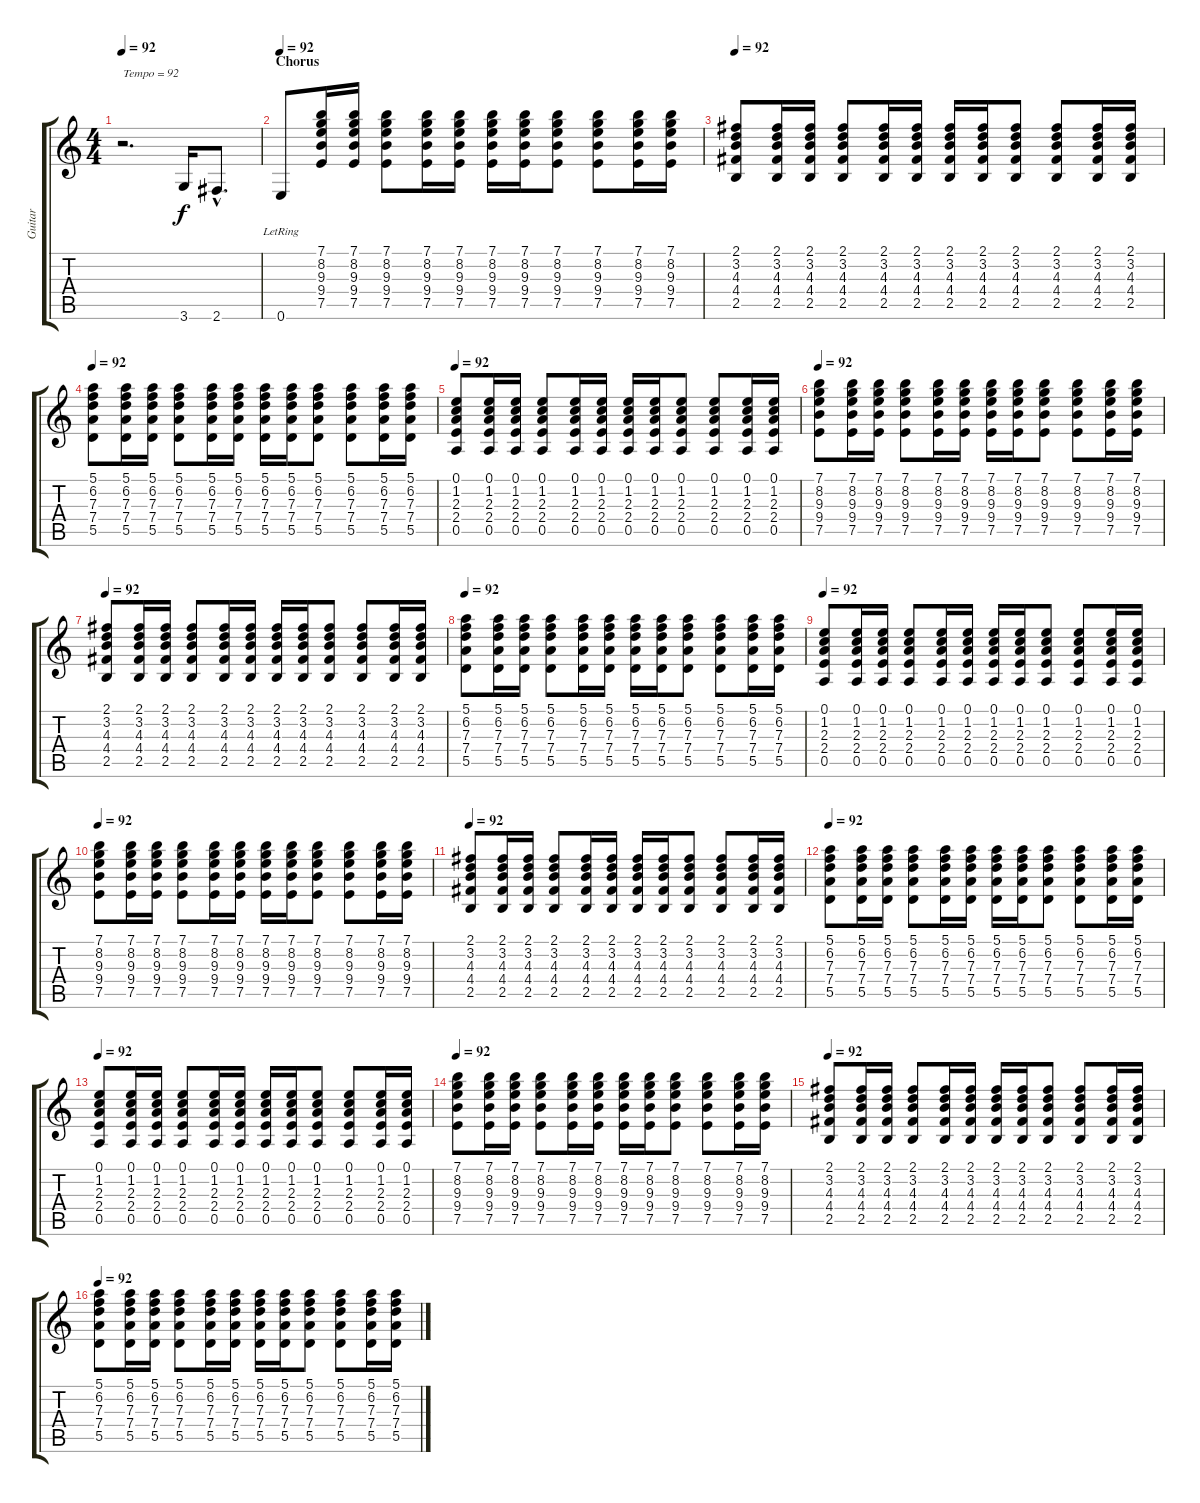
\track ("Guitar" "Guitar") {instrument distortionguitar}
\staff {score tabs}
\tuning (E4 B3 G3 D3 A2 E2) {hide}
\ts (4 4)
\tempo 92
\clef g2
\ks c
r.2{d txt "Tempo = 92" dy f} 3.6.16 2.6{hac}.8{d} |
\section ("" "Chorus")
\tempo 92
0.6{lr}.8 (7.1 8.2 9.3 9.4 7.5).16 (7.1 8.2 9.3 9.4 7.5).16 (7.1 8.2 9.3 9.4 7.5).8 (7.1 8.2 9.3 9.4 7.5).16 (7.1 8.2 9.3 9.4 7.5).16 (7.1 8.2 9.3 9.4 7.5).16 (7.1 8.2 9.3 9.4 7.5).16 (7.1 8.2 9.3 9.4 7.5).8 (7.1 8.2 9.3 9.4 7.5).8 (7.1 8.2 9.3 9.4 7.5).16 (7.1 8.2 9.3 9.4 7.5).16 |
\tempo 92
(2.1 3.2 4.3 4.4 2.5).8 (2.1 3.2 4.3 4.4 2.5).16 (2.1 3.2 4.3 4.4 2.5).16 (2.1 3.2 4.3 4.4 2.5).8 (2.1 3.2 4.3 4.4 2.5).16 (2.1 3.2 4.3 4.4 2.5).16 (2.1 3.2 4.3 4.4 2.5).16 (2.1 3.2 4.3 4.4 2.5).16 (2.1 3.2 4.3 4.4 2.5).8 (2.1 3.2 4.3 4.4 2.5).8 (2.1 3.2 4.3 4.4 2.5).16 (2.1 3.2 4.3 4.4 2.5).16 |
\tempo 92
(5.1 6.2 7.3 7.4 5.5).8 (5.1 6.2 7.3 7.4 5.5).16 (5.1 6.2 7.3 7.4 5.5).16 (5.1 6.2 7.3 7.4 5.5).8 (5.1 6.2 7.3 7.4 5.5).16 (5.1 6.2 7.3 7.4 5.5).16 (5.1 6.2 7.3 7.4 5.5).16 (5.1 6.2 7.3 7.4 5.5).16 (5.1 6.2 7.3 7.4 5.5).8 (5.1 6.2 7.3 7.4 5.5).8 (5.1 6.2 7.3 7.4 5.5).16 (5.1 6.2 7.3 7.4 5.5).16 |
\tempo 92
(0.1 1.2 2.3 2.4 0.5).8 (0.1 1.2 2.3 2.4 0.5).16 (0.1 1.2 2.3 2.4 0.5).16 (0.1 1.2 2.3 2.4 0.5).8 (0.1 1.2 2.3 2.4 0.5).16 (0.1 1.2 2.3 2.4 0.5).16 (0.1 1.2 2.3 2.4 0.5).16 (0.1 1.2 2.3 2.4 0.5).16 (0.1 1.2 2.3 2.4 0.5).8 (0.1 1.2 2.3 2.4 0.5).8 (0.1 1.2 2.3 2.4 0.5).16 (0.1 1.2 2.3 2.4 0.5).16 |
\tempo 92
(7.1 8.2 9.3 9.4 7.5).8 (7.1 8.2 9.3 9.4 7.5).16 (7.1 8.2 9.3 9.4 7.5).16 (7.1 8.2 9.3 9.4 7.5).8 (7.1 8.2 9.3 9.4 7.5).16 (7.1 8.2 9.3 9.4 7.5).16 (7.1 8.2 9.3 9.4 7.5).16 (7.1 8.2 9.3 9.4 7.5).16 (7.1 8.2 9.3 9.4 7.5).8 (7.1 8.2 9.3 9.4 7.5).8 (7.1 8.2 9.3 9.4 7.5).16 (7.1 8.2 9.3 9.4 7.5).16 |
\tempo 92
(2.1 3.2 4.3 4.4 2.5).8 (2.1 3.2 4.3 4.4 2.5).16 (2.1 3.2 4.3 4.4 2.5).16 (2.1 3.2 4.3 4.4 2.5).8 (2.1 3.2 4.3 4.4 2.5).16 (2.1 3.2 4.3 4.4 2.5).16 (2.1 3.2 4.3 4.4 2.5).16 (2.1 3.2 4.3 4.4 2.5).16 (2.1 3.2 4.3 4.4 2.5).8 (2.1 3.2 4.3 4.4 2.5).8 (2.1 3.2 4.3 4.4 2.5).16 (2.1 3.2 4.3 4.4 2.5).16 |
\tempo 92
(5.1 6.2 7.3 7.4 5.5).8 (5.1 6.2 7.3 7.4 5.5).16 (5.1 6.2 7.3 7.4 5.5).16 (5.1 6.2 7.3 7.4 5.5).8 (5.1 6.2 7.3 7.4 5.5).16 (5.1 6.2 7.3 7.4 5.5).16 (5.1 6.2 7.3 7.4 5.5).16 (5.1 6.2 7.3 7.4 5.5).16 (5.1 6.2 7.3 7.4 5.5).8 (5.1 6.2 7.3 7.4 5.5).8 (5.1 6.2 7.3 7.4 5.5).16 (5.1 6.2 7.3 7.4 5.5).16 |
\tempo 92
(0.1 1.2 2.3 2.4 0.5).8 (0.1 1.2 2.3 2.4 0.5).16 (0.1 1.2 2.3 2.4 0.5).16 (0.1 1.2 2.3 2.4 0.5).8 (0.1 1.2 2.3 2.4 0.5).16 (0.1 1.2 2.3 2.4 0.5).16 (0.1 1.2 2.3 2.4 0.5).16 (0.1 1.2 2.3 2.4 0.5).16 (0.1 1.2 2.3 2.4 0.5).8 (0.1 1.2 2.3 2.4 0.5).8 (0.1 1.2 2.3 2.4 0.5).16 (0.1 1.2 2.3 2.4 0.5).16 |
\tempo 92
(7.1 8.2 9.3 9.4 7.5).8 (7.1 8.2 9.3 9.4 7.5).16 (7.1 8.2 9.3 9.4 7.5).16 (7.1 8.2 9.3 9.4 7.5).8 (7.1 8.2 9.3 9.4 7.5).16 (7.1 8.2 9.3 9.4 7.5).16 (7.1 8.2 9.3 9.4 7.5).16 (7.1 8.2 9.3 9.4 7.5).16 (7.1 8.2 9.3 9.4 7.5).8 (7.1 8.2 9.3 9.4 7.5).8 (7.1 8.2 9.3 9.4 7.5).16 (7.1 8.2 9.3 9.4 7.5).16 |
\tempo 92
(2.1 3.2 4.3 4.4 2.5).8 (2.1 3.2 4.3 4.4 2.5).16 (2.1 3.2 4.3 4.4 2.5).16 (2.1 3.2 4.3 4.4 2.5).8 (2.1 3.2 4.3 4.4 2.5).16 (2.1 3.2 4.3 4.4 2.5).16 (2.1 3.2 4.3 4.4 2.5).16 (2.1 3.2 4.3 4.4 2.5).16 (2.1 3.2 4.3 4.4 2.5).8 (2.1 3.2 4.3 4.4 2.5).8 (2.1 3.2 4.3 4.4 2.5).16 (2.1 3.2 4.3 4.4 2.5).16 |
\tempo 92
(5.1 6.2 7.3 7.4 5.5).8 (5.1 6.2 7.3 7.4 5.5).16 (5.1 6.2 7.3 7.4 5.5).16 (5.1 6.2 7.3 7.4 5.5).8 (5.1 6.2 7.3 7.4 5.5).16 (5.1 6.2 7.3 7.4 5.5).16 (5.1 6.2 7.3 7.4 5.5).16 (5.1 6.2 7.3 7.4 5.5).16 (5.1 6.2 7.3 7.4 5.5).8 (5.1 6.2 7.3 7.4 5.5).8 (5.1 6.2 7.3 7.4 5.5).16 (5.1 6.2 7.3 7.4 5.5).16 |
\tempo 92
(0.1 1.2 2.3 2.4 0.5).8 (0.1 1.2 2.3 2.4 0.5).16 (0.1 1.2 2.3 2.4 0.5).16 (0.1 1.2 2.3 2.4 0.5).8 (0.1 1.2 2.3 2.4 0.5).16 (0.1 1.2 2.3 2.4 0.5).16 (0.1 1.2 2.3 2.4 0.5).16 (0.1 1.2 2.3 2.4 0.5).16 (0.1 1.2 2.3 2.4 0.5).8 (0.1 1.2 2.3 2.4 0.5).8 (0.1 1.2 2.3 2.4 0.5).16 (0.1 1.2 2.3 2.4 0.5).16 |
\tempo 92
(7.1 8.2 9.3 9.4 7.5).8 (7.1 8.2 9.3 9.4 7.5).16 (7.1 8.2 9.3 9.4 7.5).16 (7.1 8.2 9.3 9.4 7.5).8 (7.1 8.2 9.3 9.4 7.5).16 (7.1 8.2 9.3 9.4 7.5).16 (7.1 8.2 9.3 9.4 7.5).16 (7.1 8.2 9.3 9.4 7.5).16 (7.1 8.2 9.3 9.4 7.5).8 (7.1 8.2 9.3 9.4 7.5).8 (7.1 8.2 9.3 9.4 7.5).16 (7.1 8.2 9.3 9.4 7.5).16 |
\tempo 92
(2.1 3.2 4.3 4.4 2.5).8 (2.1 3.2 4.3 4.4 2.5).16 (2.1 3.2 4.3 4.4 2.5).16 (2.1 3.2 4.3 4.4 2.5).8 (2.1 3.2 4.3 4.4 2.5).16 (2.1 3.2 4.3 4.4 2.5).16 (2.1 3.2 4.3 4.4 2.5).16 (2.1 3.2 4.3 4.4 2.5).16 (2.1 3.2 4.3 4.4 2.5).8 (2.1 3.2 4.3 4.4 2.5).8 (2.1 3.2 4.3 4.4 2.5).16 (2.1 3.2 4.3 4.4 2.5).16 |
\tempo 92
(5.1 6.2 7.3 7.4 5.5).8 (5.1 6.2 7.3 7.4 5.5).16 (5.1 6.2 7.3 7.4 5.5).16 (5.1 6.2 7.3 7.4 5.5).8 (5.1 6.2 7.3 7.4 5.5).16 (5.1 6.2 7.3 7.4 5.5).16 (5.1 6.2 7.3 7.4 5.5).16 (5.1 6.2 7.3 7.4 5.5).16 (5.1 6.2 7.3 7.4 5.5).8 (5.1 6.2 7.3 7.4 5.5).8 (5.1 6.2 7.3 7.4 5.5).16 (5.1 6.2 7.3 7.4 5.5).16
